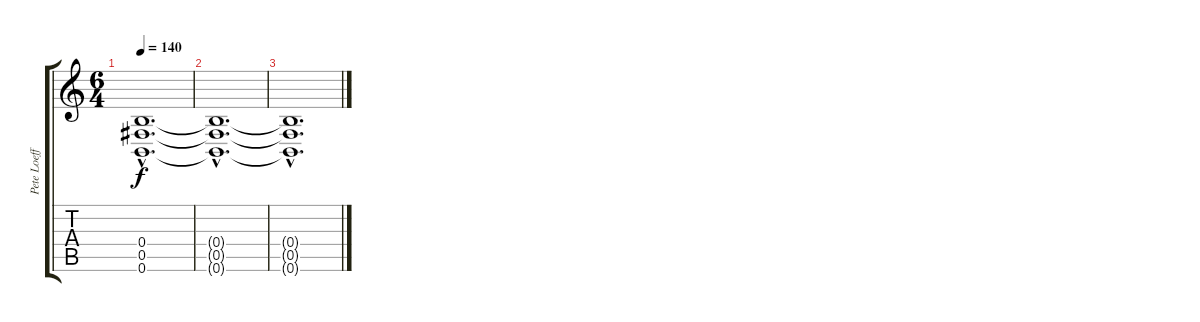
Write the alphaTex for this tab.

\track ("Pete Loeffler - Distortion Guitar" "Pete Loeff") {instrument overdrivenguitar}
\staff {score tabs}
\tuning (Db4 Ab3 E3 B2 Gb2 B1) {hide}
\ts (6 4)
\tempo 140
\clef g2
\ks c
(0.4{hac t} 0.5{hac t} 0.6{hac t}).1{d dy f volume 0} |
(0.4{hac t} 0.5{hac t} 0.6{hac t}).1{d} |
(0.4{hac t} 0.5{hac t} 0.6{hac t}).1{d}
